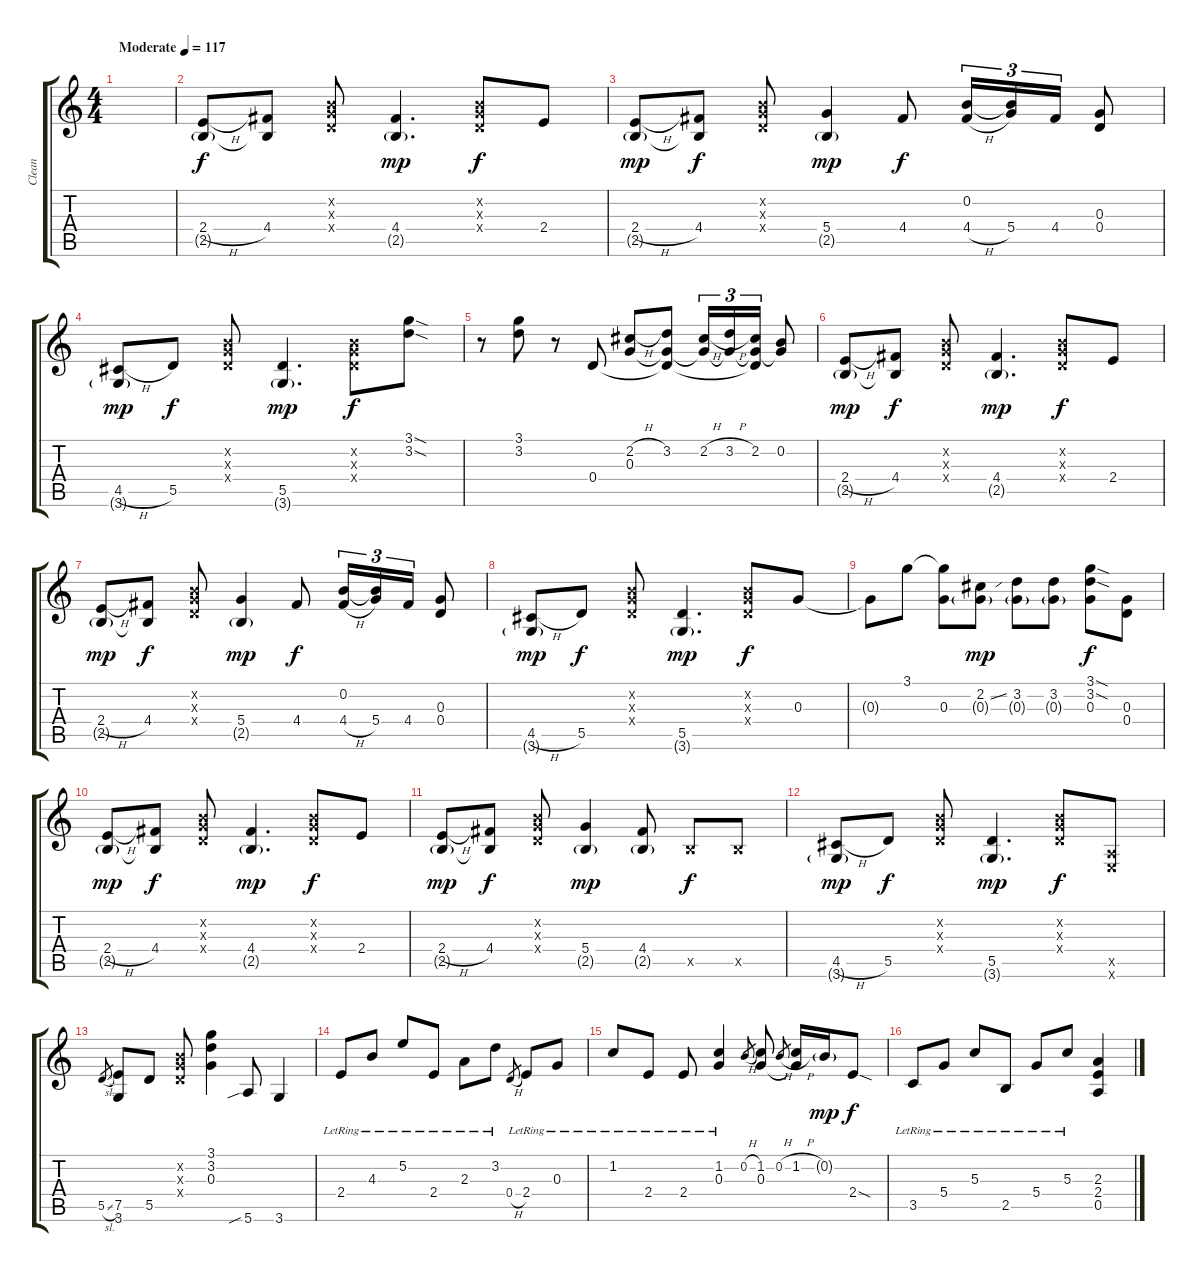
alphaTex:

\track ("Clean" "Clean") {instrument electricguitarclean}
\staff {score tabs}
\tuning (E4 B3 G3 D3 A2 E2) {hide}
\ts (4 4)
\tempo (117 "Moderate")
\clef g2
\ks c
|
(2.4{h} 2.5{g}).8 (4.4 2.5{t}).8{dy f} (0.2{x} 0.3{x} 0.4{x}).8 (4.4 2.5{g}).4{d dy mp} (0.2{x} 0.3{x} 0.4{x}).8{dy f} 2.4.8 |
(2.4{h} 2.5{g}).8{dy mp} (4.4 2.5{t}).8{dy f} (0.2{x} 0.3{x} 0.4{x}).8 (5.4 2.5{g}).4{dy mp} 4.4.8{dy f} (0.2 4.4{h}).16{tu (3 2)} (0.2{t} 5.4).16{tu (3 2)} 4.4.16{tu (3 2)} (0.3 0.4).8 |
(4.5{h} 3.6{g}).8{dy mp} 5.5.8{dy f} (0.2{x} 0.3{x} 0.4{x}).8 (5.5 3.6{g}).4{d dy mp} (0.2{x} 0.3{x} 0.4{x}).8{dy f} (3.1{sod} 3.2{sod}).8 |
r.8 (3.1 3.2).8 r.8 0.4.8 (2.2{h} 0.3).8 (3.2 0.3{t} 0.4{t}).8 (2.2{h} 0.3{t}).16{tu (3 2)} (3.2{h} 0.3{t}).16{tu (3 2)} (2.2 0.3{t} 0.4{t}).16{tu (3 2)} (0.2 0.3{t}).8 |
(2.4{h} 2.5{g}).8{dy mp} (4.4 2.5{t}).8{dy f} (0.2{x} 0.3{x} 0.4{x}).8 (4.4 2.5{g}).4{d dy mp} (0.2{x} 0.3{x} 0.4{x}).8{dy f} 2.4.8 |
(2.4{h} 2.5{g}).8{dy mp} (4.4 2.5{t}).8{dy f} (0.2{x} 0.3{x} 0.4{x}).8 (5.4 2.5{g}).4{dy mp} 4.4.8{dy f} (0.2 4.4{h}).16{tu (3 2)} (0.2{t} 5.4).16{tu (3 2)} 4.4.16{tu (3 2)} (0.3 0.4).8 |
(4.5{h} 3.6{g}).8{dy mp} 5.5.8{dy f} (0.2{x} 0.3{x} 0.4{x}).8 (5.5 3.6{g}).4{d dy mp} (0.2{x} 0.3{x} 0.4{x}).8{dy f} 0.3.8 |
0.3{t}.8 3.1.8 (3.1{t} 0.3).8 (2.2{ss} 0.3{g}).8{dy mp} (3.2 0.3{g}).8 (3.2 0.3{g}).8 (3.1{sod} 3.2{sod} 0.3).8{dy f} (0.3 0.4).8 |
(2.4{h} 2.5{g}).8{dy mp} (4.4 2.5{t}).8{dy f} (0.2{x} 0.3{x} 0.4{x}).8 (4.4 2.5{g}).4{d dy mp} (0.2{x} 0.3{x} 0.4{x}).8{dy f} 2.4.8 |
(2.4{h} 2.5{g}).8{dy mp} (4.4 2.5{t}).8{dy f} (0.2{x} 0.3{x} 0.4{x}).8 (5.4 2.5{g}).4{dy mp} (4.4 2.5{g}).8 2.5{x}.8{dy f} 2.5{x}.8 |
(4.5{h} 3.6{g}).8{dy mp} 5.5.8{dy f} (0.2{x} 0.3{x} 0.4{x}).8 (5.5 3.6{g}).4{d dy mp} (0.2{x} 0.3{x} 0.4{x}).8{dy f} (0.5{x} 0.6{x}).8 |
5.5{sl}.8{gr} (7.5 3.6).8 5.5.8 (0.2{x} 0.3{x} 0.4{x}).8 (3.1 3.2 0.3).4 5.6{sib}.8 3.6.4 |
2.4{lr}.8 4.3{lr}.8 5.2{lr}.8 2.4{lr}.8 2.3{lr}.8 3.2{lr}.8 0.4{h}.8{gr} 2.4{lr}.8 0.3{lr}.8 |
1.2{lr}.8 2.4{lr}.8 2.4{lr}.8 (1.2{lr} 0.3).4 0.2{h}.8{gr} (1.2 0.3).8 0.2{h}.8{gr} (1.2{h} 0.3{t}).16 0.2{g}.16{dy mp} 2.4{sod}.8{dy f} |
3.5{lr}.8 5.4{lr}.8 5.3{lr}.8 2.5{lr}.8 5.4{lr}.8 5.3{lr}.8 (2.3 2.4 0.5).4
